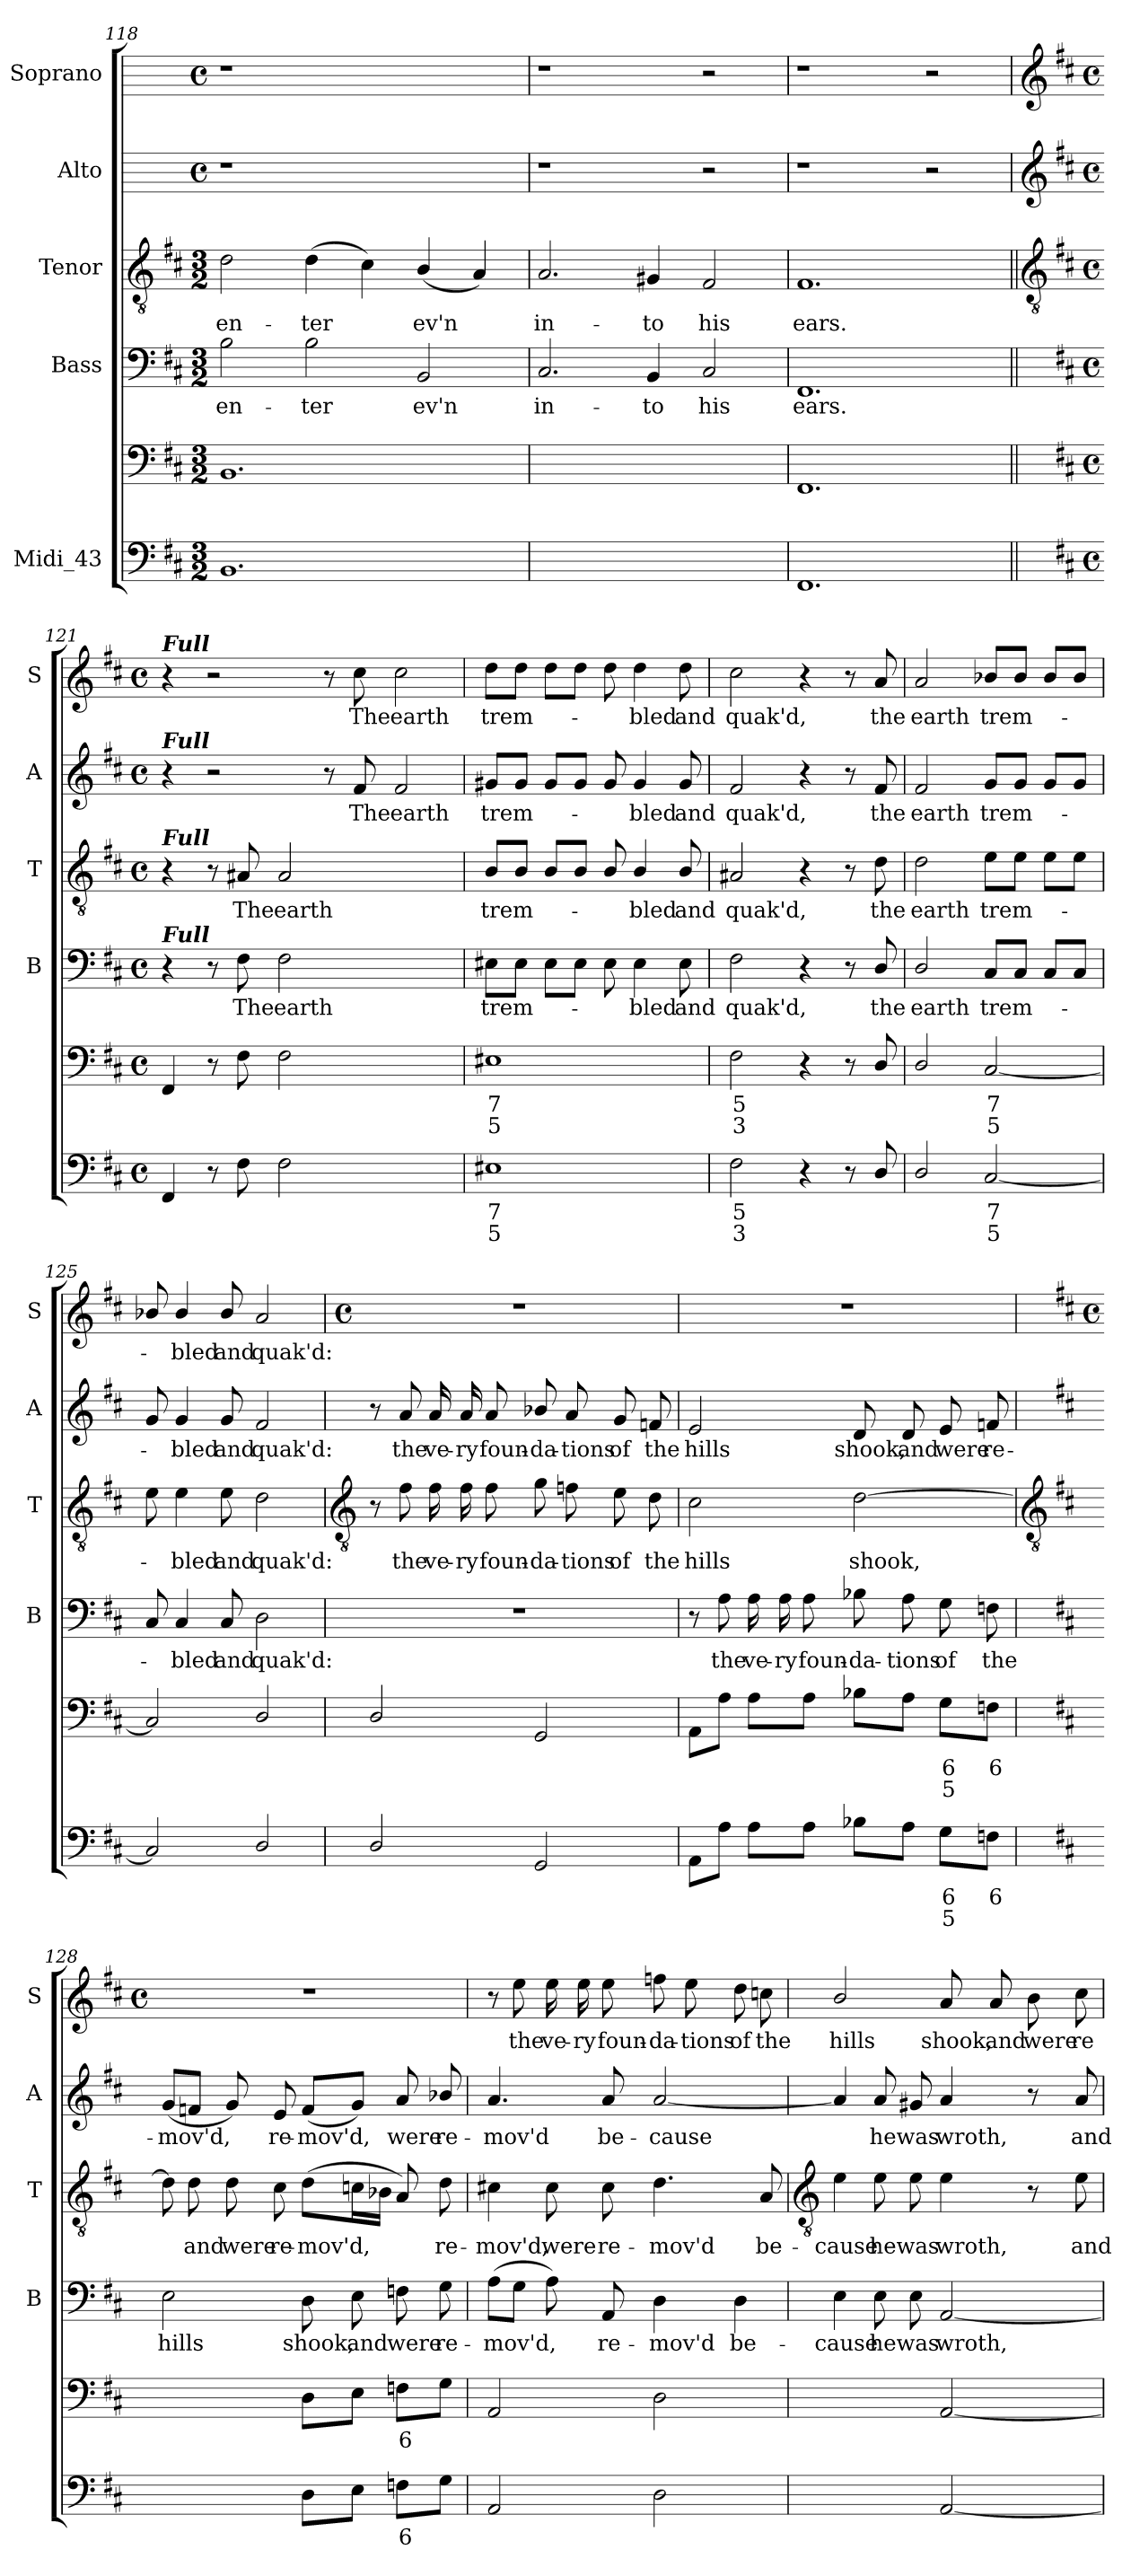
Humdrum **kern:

**kern	**text	**text	**kern	**text	**text	**kern	**text	**kern	**text	**kern	**text	**kern	**text
*part5	*part5	*part5	*part5	*part5	*part5	*part4	*part4	*part3	*part3	*part2	*part2	*part1	*part1
*staff6	*staff6	*staff6	*staff5	*staff5	*staff5	*staff4	*staff4	*staff3	*staff3	*staff2	*staff2	*staff1	*staff1
*I"Midi_43	*	*	*	*	*	*I"Bass	*	*I"Tenor	*	*I"Alto	*	*I"Soprano	*
*	*	*	*	*	*	*I'B	*	*I'T	*	*I'A	*	*I'S	*
*clefF4	*	*	*clefF4	*	*	*clefF4	*	*clefGv2	*	*	*	*	*
*k[f#c#]	*	*	*k[f#c#]	*	*	*k[f#c#]	*	*k[f#c#]	*	*	*	*	*
*D:	*	*	*D:	*	*	*D:	*	*D:	*	*	*	*	*
*M3/2	*	*	*M3/2	*	*	*M3/2	*	*M3/2	*	*M4/4	*	*M4/4	*
*	*	*	*	*	*	*	*	*	*	*met(c)	*	*met(c)	*
=118	=118	=118	=118	=118	=118	=118	=118	=118	=118	=118	=118	=118	=118
!	!	!	!	!	!	!	!LO:LY:b	!	!LO:LY:b	!	!	!	!
1.BB	.	.	1.BB	.	.	2B	en-	2d	en-	1r	.	1r	.
!	!	!	!	!	!	!	!LO:LY:b	!	!LO:LY:b	!	!	!	!
.	.	.	.	.	.	2B	-ter	(>4d	-ter	.	.	.	.
.	.	.	.	.	.	.	.	4c#)	.	.	.	.	.
!	!	!	!	!	!	!	!LO:LY:b	!	!LO:LY:b	!	!	!	!
.	.	.	.	.	.	2BB	ev'n	(<4B/	ev'n	2ryy	.	2ryy	.
.	.	.	.	.	.	.	.	4A)	.	.	.	.	.
=119	=119	=119	=119	=119	=119	=119	=119	=119	=119	=119	=119	=119	=119
!	!LO:LY:b	!LO:LY:b	!	!LO:LY:b	!LO:LY:b	!	!LO:LY:b	!	!LO:LY:b	!	!	!	!
[1C#yy	6	4	[1C#yy	6	4	2.C#	in-	2.A	in-	1r	.	1r	.
!	!	!	!	!	!	!	!LO:LY:b	!	!LO:LY:b	!	!	!	!
.	.	.	.	.	.	4BB	-to	4G#X	-to	.	.	.	.
!	!LO:LY:b	!LO:LY:b	!	!LO:LY:b	!LO:LY:b	!	!LO:LY:b	!	!LO:LY:b	!	!	!	!
2C#yy]	5	3	2C#yy]	5	3	2C#	his	2F#	his	2r	.	2r	.
=120	=120	=120	=120	=120	=120	=120	=120	=120	=120	=120	=120	=120	=120
!	!	!	!	!	!	!	!LO:LY:b	!	!LO:LY:b	!	!	!	!
1.FF#	.	.	1.FF#	.	.	1.FF#	ears.	1.F#	ears.	1r	.	1r	.
.	.	.	.	.	.	.	.	.	.	2r	.	2r	.
!!LO:LB:g=z
=121||	=121	=121	=121||	=121	=121	=121||	=121	=121||	=121	=121	=121	=121	=121
*	*	*	*	*	*	*	*	*clefGv2	*	*clefG2	*	*clefG2	*
*	*	*	*	*	*	*	*	*	*	*k[f#c#]	*	*k[f#c#]	*
*	*	*	*	*	*	*	*	*	*	*D:	*	*D:	*
*M4/4	*	*	*M4/4	*	*	*M4/4	*	*M4/4	*	*M4/4	*	*M4/4	*
*met(c)	*	*	*met(c)	*	*	*met(c)	*	*met(c)	*	*met(c)	*	*met(c)	*
!	!	!	!	!	!	!	!	!	!	!	!	!LO:TX:a:Bi:t=Full	!
!	!	!	!	!	!	!	!	!	!	!LO:TX:a:Bi:t=Full	!	!	!
!	!	!	!	!	!	!	!	!LO:TX:a:Bi:t=Full	!	!	!	!	!
!	!	!	!	!	!	!LO:TX:a:Bi:t=Full	!	!	!	!	!	!	!
4FF#	.	.	4FF#	.	.	4r	.	4r	.	4r	.	4r	.
8r	.	.	8r	.	.	8r	.	8r	.	2r	.	2r	.
!	!	!	!	!	!	!	!LO:LY:b	!	!LO:LY:b	!	!	!	!
8F#	.	.	8F#	.	.	8F#	The	8A#X	The	.	.	.	.
!	!	!	!	!	!	!	!LO:LY:b	!	!LO:LY:b	!	!	!	!
2F#	.	.	2F#	.	.	2F#	earth	2A#	earth	.	.	.	.
.	.	.	.	.	.	.	.	.	.	8r	.	8r	.
!	!	!	!	!	!	!	!	!	!	!	!LO:LY:b	!	!LO:LY:b
.	.	.	.	.	.	.	.	.	.	8f#	The	8cc#	The
!	!	!	!	!	!	!	!	!	!	!	!LO:LY:b	!	!LO:LY:b
2ryy	.	.	2ryy	.	.	2ryy	.	2ryy	.	2f#	earth	2cc#	earth
=122	=122	=122	=122	=122	=122	=122	=122	=122	=122	=122	=122	=122	=122
!	!LO:LY:b	!LO:LY:b	!	!LO:LY:b	!LO:LY:b	!	!LO:LY:b	!	!LO:LY:b	!	!LO:LY:b	!	!LO:LY:b
1E#X	7	5	1E#X	7	5	8E#XL	trem-	8B/L	trem-	8g#XL	trem-	8ddL	trem-
.	.	.	.	.	.	8E#J	.	8B/J	.	8g#J	.	8ddJ	.
.	.	.	.	.	.	8E#L	.	8B/L	.	8g#L	.	8ddL	.
.	.	.	.	.	.	8E#J	.	8B/J	.	8g#J	.	8ddJ	.
.	.	.	.	.	.	8E#	.	8B/	.	8g#	.	8dd	.
!	!	!	!	!	!	!	!LO:LY:b	!	!LO:LY:b	!	!LO:LY:b	!	!LO:LY:b
.	.	.	.	.	.	4E#	bled	4B/	bled	4g#	bled	4dd	bled
!	!	!	!	!	!	!	!LO:LY:b	!	!LO:LY:b	!	!LO:LY:b	!	!LO:LY:b
.	.	.	.	.	.	8E#	and	8B/	and	8g#	and	8dd	and
=123	=123	=123	=123	=123	=123	=123	=123	=123	=123	=123	=123	=123	=123
!	!LO:LY:b	!LO:LY:b	!	!LO:LY:b	!LO:LY:b	!	!LO:LY:b	!	!LO:LY:b	!	!LO:LY:b	!	!LO:LY:b
2F#	5	3	2F#	5	3	2F#	quak'd,	2A#X	quak'd,	2f#	quak'd,	2cc#	quak'd,
4r	.	.	4r	.	.	4r	.	4r	.	4r	.	4r	.
8r	.	.	8r	.	.	8r	.	8r	.	8r	.	8r	.
!	!	!	!	!	!	!	!LO:LY:b	!	!LO:LY:b	!	!LO:LY:b	!	!LO:LY:b
8D/	.	.	8D/	.	.	8D/	the	8d	the	8f#	the	8a	the
=124	=124	=124	=124	=124	=124	=124	=124	=124	=124	=124	=124	=124	=124
!	!	!	!	!	!	!	!LO:LY:b	!	!LO:LY:b	!	!LO:LY:b	!	!LO:LY:b
2D/	.	.	2D/	.	.	2D/	earth	2d	earth	2f#	earth	2a	earth
!	!LO:LY:b	!LO:LY:b	!	!LO:LY:b	!LO:LY:b	!	!LO:LY:b	!	!LO:LY:b	!	!LO:LY:b	!	!LO:LY:b
[2C#	7	5	[2C#	7	5	8C#L	trem-	8eL	trem-	8gL	trem-	8b-X/L	trem-
.	.	.	.	.	.	8C#J	.	8eJ	.	8gJ	.	8b-/J	.
.	.	.	.	.	.	8C#L	.	8eL	.	8gL	.	8b-/L	.
.	.	.	.	.	.	8C#J	.	8eJ	.	8gJ	.	8b-/J	.
=125	=125	=125	=125	=125	=125	=125	=125	=125	=125	=125	=125	=125	=125
2C#]	.	.	2C#]	.	.	8C#	.	8e	.	8g	.	8b-X/	.
!	!	!	!	!	!	!	!LO:LY:b	!	!LO:LY:b	!	!LO:LY:b	!	!LO:LY:b
.	.	.	.	.	.	4C#	bled	4e	bled	4g	bled	4b-/	bled
!	!	!	!	!	!	!	!LO:LY:b	!	!LO:LY:b	!	!LO:LY:b	!	!LO:LY:b
.	.	.	.	.	.	8C#	and	8e	and	8g	and	8b-/	and
!	!	!	!	!	!	!	!LO:LY:b	!	!LO:LY:b	!	!LO:LY:b	!	!LO:LY:b
2D/	.	.	2D/	.	.	2D	quak'd:	2d	quak'd:	2f#	quak'd:	2a	quak'd:
!!LO:LB:g=z
=126	=126	=126	=126	=126	=126	=126	=126	=126	=126	=126	=126	=126	=126
*	*	*	*	*	*	*	*	*clefGv2	*	*	*	*	*
*	*	*	*	*	*	*	*	*	*	*	*	*M4/4	*
*	*	*	*	*	*	*	*	*	*	*	*	*met(c)	*
2D/	.	.	2D/	.	.	1r	.	8r	.	8r	.	1r	.
!	!	!	!	!	!	!	!	!	!LO:LY:b	!	!LO:LY:b	!	!
.	.	.	.	.	.	.	.	8f#	the	8a	the	.	.
!	!	!	!	!	!	!	!	!	!LO:LY:b	!	!LO:LY:b	!	!
.	.	.	.	.	.	.	.	16f#	ve-	16a	ve-	.	.
!	!	!	!	!	!	!	!	!	!LO:LY:b	!	!LO:LY:b	!	!
.	.	.	.	.	.	.	.	16f#	-ry	16a	-ry	.	.
!	!	!	!	!	!	!	!	!	!LO:LY:b	!	!LO:LY:b	!	!
.	.	.	.	.	.	.	.	8f#	foun-	8a	foun-	.	.
!	!	!	!	!	!	!	!	!	!LO:LY:b	!	!LO:LY:b	!	!
2GG	.	.	2GG	.	.	.	.	8g	-da-	8b-X/	-da-	.	.
!	!	!	!	!	!	!	!	!	!LO:LY:b	!	!LO:LY:b	!	!
.	.	.	.	.	.	.	.	8fn	-tions	8a	-tions	.	.
!	!	!	!	!	!	!	!	!	!LO:LY:b	!	!LO:LY:b	!	!
.	.	.	.	.	.	.	.	8e	of	8g	of	.	.
!	!	!	!	!	!	!	!	!	!LO:LY:b	!	!LO:LY:b	!	!
.	.	.	.	.	.	.	.	8d	the	8fn	the	.	.
=127	=127	=127	=127	=127	=127	=127	=127	=127	=127	=127	=127	=127	=127
!	!	!	!	!	!	!	!	!	!LO:LY:b	!	!LO:LY:b	!	!
8AAL	.	.	8AAL	.	.	8r	.	2c#	hills	2e	hills	1r	.
!	!	!	!	!	!	!	!LO:LY:b	!	!	!	!	!	!
8AJ	.	.	8AJ	.	.	8A	the	.	.	.	.	.	.
!	!	!	!	!	!	!	!LO:LY:b	!	!	!	!	!	!
8AL	.	.	8AL	.	.	16A	ve-	.	.	.	.	.	.
!	!	!	!	!	!	!	!LO:LY:b	!	!	!	!	!	!
.	.	.	.	.	.	16A	-ry	.	.	.	.	.	.
!	!	!	!	!	!	!	!LO:LY:b	!	!	!	!	!	!
8AJ	.	.	8AJ	.	.	8A	foun-	.	.	.	.	.	.
!	!	!	!	!	!	!	!LO:LY:b	!	!LO:LY:b	!	!LO:LY:b	!	!
8B-XL	.	.	8B-XL	.	.	8B-X	-da-	[2d	shook,	8d	shook,	.	.
!	!	!	!	!	!	!	!LO:LY:b	!	!	!	!LO:LY:b	!	!
8AJ	.	.	8AJ	.	.	8A	-tions	.	.	8d	and	.	.
!	!LO:LY:b	!LO:LY:b	!	!LO:LY:b	!LO:LY:b	!	!LO:LY:b	!	!	!	!LO:LY:b	!	!
8GL	6	5	8GL	6	5	8G	of	.	.	8e	were	.	.
!	!LO:LY:b	!	!	!LO:LY:b	!	!	!LO:LY:b	!	!	!	!LO:LY:b	!	!
8FnJ	6	.	8FnJ	6	.	8Fn	the	.	.	8fn	re-	.	.
!!LO:LB:g=z
=128	=128	=128	=128	=128	=128	=128	=128	=128	=128	=128	=128	=128	=128
*	*	*	*	*	*	*	*	*clefGv2	*	*	*	*	*
*	*	*	*	*	*	*	*	*	*	*	*	*k[f#c#]	*
*	*	*	*	*	*	*	*	*	*	*	*	*D:	*
*	*	*	*	*	*	*	*	*	*	*	*	*M4/4	*
*	*	*	*	*	*	*	*	*	*	*	*	*met(c)	*
!	!LO:LY:b	!	!	!LO:LY:b	!	!	!LO:LY:b	!	!	!	!LO:LY:b	!	!
[4Eyy	7	.	[4Eyy	7	.	2E	hills	8d]	.	(<8gL	-mov'd,	1r	.
!	!	!	!	!	!	!	!	!	!LO:LY:b	!	!	!	!
.	.	.	.	.	.	.	.	8d	and	8fnJ	.	.	.
!	!LO:LY:b	!	!	!LO:LY:b	!	!	!	!	!LO:LY:b	!	!	!	!
4Eyy]	6	.	4Eyy]	6	.	.	.	8d	were	8g)	.	.	.
!	!	!	!	!	!	!	!	!	!LO:LY:b	!	!LO:LY:b	!	!
.	.	.	.	.	.	.	.	8c#	re-	8e	re-	.	.
!	!LO:LY:b	!	!	!LO:LY:b	!	!	!LO:LY:b	!	!LO:LY:b	!	!LO:LY:b	!	!
8DL	.	.	8DL	.	.	8D	shook,	(>8dL	-mov'd,	(<8fL	-mov'd,	.	.
!	!	!	!	!	!	!	!LO:LY:b	!	!	!	!	!	!
8EJ	.	.	8EJ	.	.	8E	and	16cnL	.	8gJ)	.	.	.
.	.	.	.	.	.	.	.	16B-XJJ	.	.	.	.	.
!	!LO:LY:b	!	!	!LO:LY:b	!	!	!LO:LY:b	!	!	!	!LO:LY:b	!	!
8FnL	6	.	8FnL	6	.	8Fn	were	8A)	.	8a	were	.	.
!	!	!	!	!	!	!	!LO:LY:b	!	!LO:LY:b	!	!LO:LY:b	!	!
8GJ	.	.	8GJ	.	.	8G	re-	8d	re-	8b-X/	re-	.	.
=129	=129	=129	=129	=129	=129	=129	=129	=129	=129	=129	=129	=129	=129
!	!	!	!	!	!	!	!LO:LY:b	!	!LO:LY:b	!	!LO:LY:b	!	!
2AA	.	.	2AA	.	.	(>8AL	-mov'd,	4c#X	-mov'd,	4.a	-mov'd	8r	.
!	!	!	!	!	!	!	!	!	!	!	!	!	!LO:LY:b
.	.	.	.	.	.	8GJ	.	.	.	.	.	8ee	the
!	!	!	!	!	!	!	!	!	!LO:LY:b	!	!	!	!LO:LY:b
.	.	.	.	.	.	8A)	.	8c#	were	.	.	16ee	ve-
!	!	!	!	!	!	!	!	!	!	!	!	!	!LO:LY:b
.	.	.	.	.	.	.	.	.	.	.	.	16ee	-ry
!	!	!	!	!	!	!	!LO:LY:b	!	!LO:LY:b	!	!LO:LY:b	!	!LO:LY:b
.	.	.	.	.	.	8AA	re-	8c#	re-	8a	be-	8ee	foun-
!	!	!	!	!	!	!	!LO:LY:b	!	!LO:LY:b	!	!LO:LY:b	!	!LO:LY:b
2D	.	.	2D	.	.	4D	-mov'd	4.d	-mov'd	[2a	-cause	8ffn	-da-
!	!	!	!	!	!	!	!	!	!	!	!	!	!LO:LY:b
.	.	.	.	.	.	.	.	.	.	.	.	8ee	-tions
!	!	!	!	!	!	!	!LO:LY:b	!	!	!	!	!	!LO:LY:b
.	.	.	.	.	.	4D	be-	.	.	.	.	8dd	of
!	!	!	!	!	!	!	!	!	!LO:LY:b	!	!	!	!LO:LY:b
.	.	.	.	.	.	.	.	8A	be-	.	.	8ccn	the
!!LO:LB:g=z
=130	=130	=130	=130	=130	=130	=130	=130	=130	=130	=130	=130	=130	=130
*	*	*	*	*	*	*	*	*clefGv2	*	*	*	*	*
!	!LO:LY:b	!	!	!LO:LY:b	!	!	!LO:LY:b	!	!LO:LY:b	!	!	!	!LO:LY:b
[4Eyy	4	.	[4Eyy	4	.	4E	-cause	4e	-cause	4a]	.	2b/	hills
!	!LO:LY:b	!	!	!LO:LY:b	!	!	!LO:LY:b	!	!LO:LY:b	!	!LO:LY:b	!	!
4Eyy]	3	.	4Eyy]	3	.	8E	he	8e	he	8a	he	.	.
!	!	!	!	!	!	!	!LO:LY:b	!	!LO:LY:b	!	!LO:LY:b	!	!
.	.	.	.	.	.	8E	was	8e	was	8g#X	was	.	.
!	!	!	!	!	!	!	!LO:LY:b	!	!LO:LY:b	!	!LO:LY:b	!	!LO:LY:b
[2AA	.	.	[2AA	.	.	[2AA	wroth,	4e	wroth,	4a	wroth,	8a	shook,
!	!	!	!	!	!	!	!	!	!	!	!	!	!LO:LY:b
.	.	.	.	.	.	.	.	.	.	.	.	8a	and
!	!	!	!	!	!	!	!	!	!	!	!	!	!LO:LY:b
.	.	.	.	.	.	.	.	8r	.	8r	.	8b	were
!	!	!	!	!	!	!	!	!	!LO:LY:b	!	!LO:LY:b	!	!LO:LY:b
.	.	.	.	.	.	.	.	8e	and	8a	and	8cc#	re-
=	=	=	=	=	=	=	=	=	=	=	=	=	=
*-	*-	*-	*-	*-	*-	*-	*-	*-	*-	*-	*-	*-	*-
